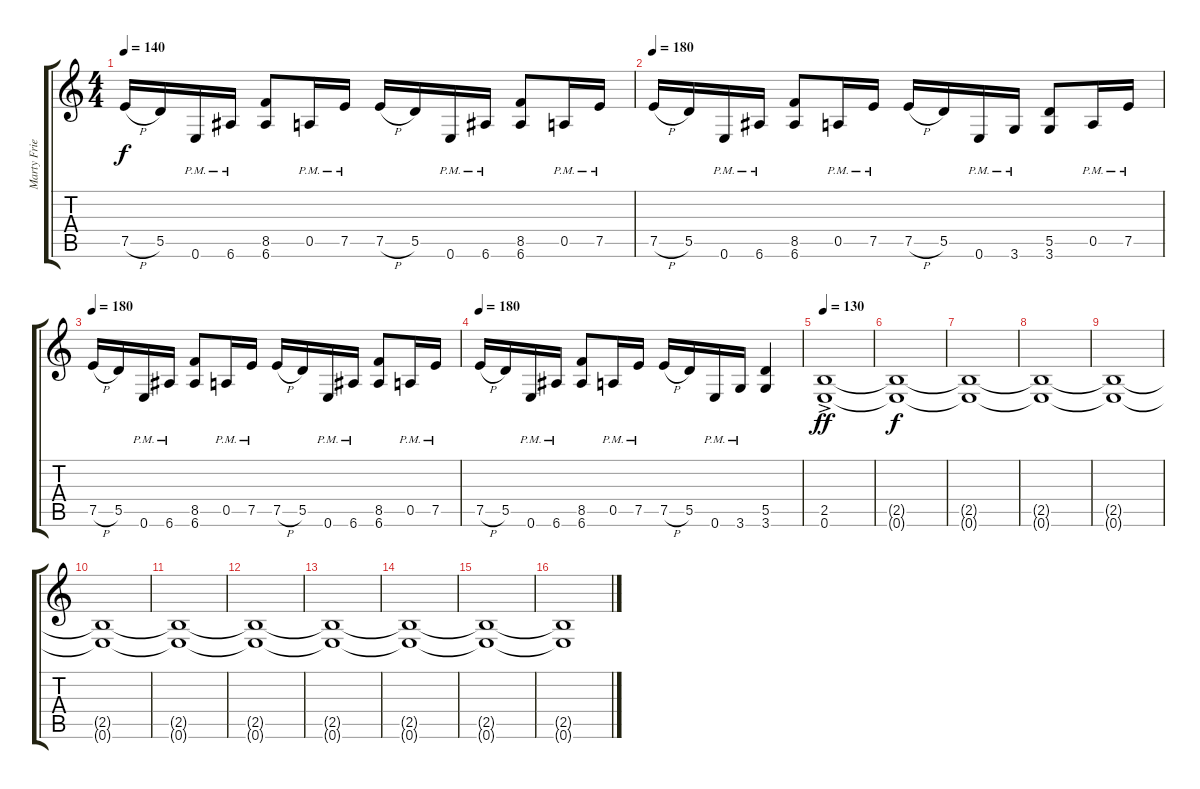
\track ("Marty Friedman" "Marty Frie") {instrument distortionguitar}
\staff {score tabs}
\tuning (E4 B3 G3 D3 A2 E2) {hide}
\ts (4 4)
\tempo 140
\tempo 180
\tempo 140
\clef g2
\ks c
7.5{h}.16{dy f instrument distortionguitar} 5.5.16 0.6{pm}.16 6.6{pm}.16 (8.5 6.6).8 0.5{pm}.16 7.5{pm}.16 7.5{h}.16 5.5.16 0.6{pm}.16 6.6{pm}.16 (8.5 6.6).8 0.5{pm}.16 7.5{pm}.16 |
\tempo 180
7.5{h}.16 5.5.16 0.6{pm}.16 6.6{pm}.16 (8.5 6.6).8 0.5{pm}.16 7.5{pm}.16 7.5{h}.16 5.5.16 0.6{pm}.16 3.6{pm}.16 (5.5 3.6).8 0.5{pm}.16 7.5{pm}.16 |
\tempo 180
7.5{h}.16 5.5.16 0.6{pm}.16 6.6{pm}.16 (8.5 6.6).8 0.5{pm}.16 7.5{pm}.16 7.5{h}.16 5.5.16 0.6{pm}.16 6.6{pm}.16 (8.5 6.6).8 0.5{pm}.16 7.5{pm}.16 |
\tempo 180
7.5{h}.16 5.5.16 0.6{pm}.16 6.6{pm}.16 (8.5 6.6).8 0.5{pm}.16 7.5{pm}.16 7.5{h}.16 5.5.16 0.6{pm}.16 3.6{pm}.16 (5.5 3.6).4 |
\tempo 130
(2.5{ac} 0.6{ac}).1{dy ff} |
(2.5{t} 0.6{t}).1{dy f} |
(2.5{t} 0.6{t}).1 |
(2.5{t} 0.6{t}).1 |
(2.5{t} 0.6{t}).1 |
(2.5{t} 0.6{t}).1 |
(2.5{t} 0.6{t}).1 |
(2.5{t} 0.6{t}).1 |
(2.5{t} 0.6{t}).1 |
(2.5{t} 0.6{t}).1 |
(2.5{t} 0.6{t}).1 |
(2.5{t} 0.6{t}).1
